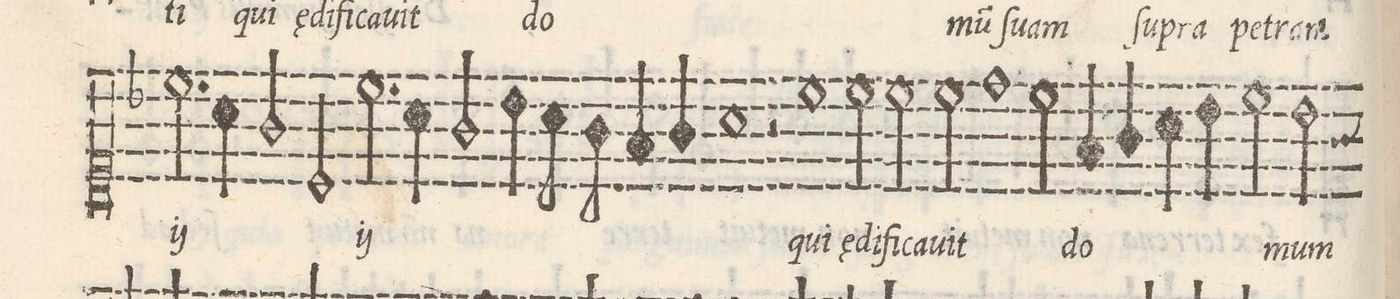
**kern	**text
*I"CANTVS	*
*clefC1	*
*k[b-]	*
*met(C|)	*
*M2/1	*
2.cc\	ſu-
4a\	-pra
2g/	pe-
=42-	=42-
2c/	-tram
2.cc\	ſu-
4a\	-pra
2g/	pe-
=43-	=43-
4b-\	.
8a\	.
8g\	.
4f/	.
4g/	.
1a	-tram
*	*Xij
=44-	=44-
2r	.
1cc\	qui
2cc\	ę-
=45-	=45-
2cc\	-di-
2cc\	-fi-
1dd	-ca-
=46-	=46-
2cc\	-uit
4f/	do-
4g/	.
4a\	.
4b-\	.
2cc\	.
=47-	=47-
2b-\	-mum
*custos:g	*
*-	*-
